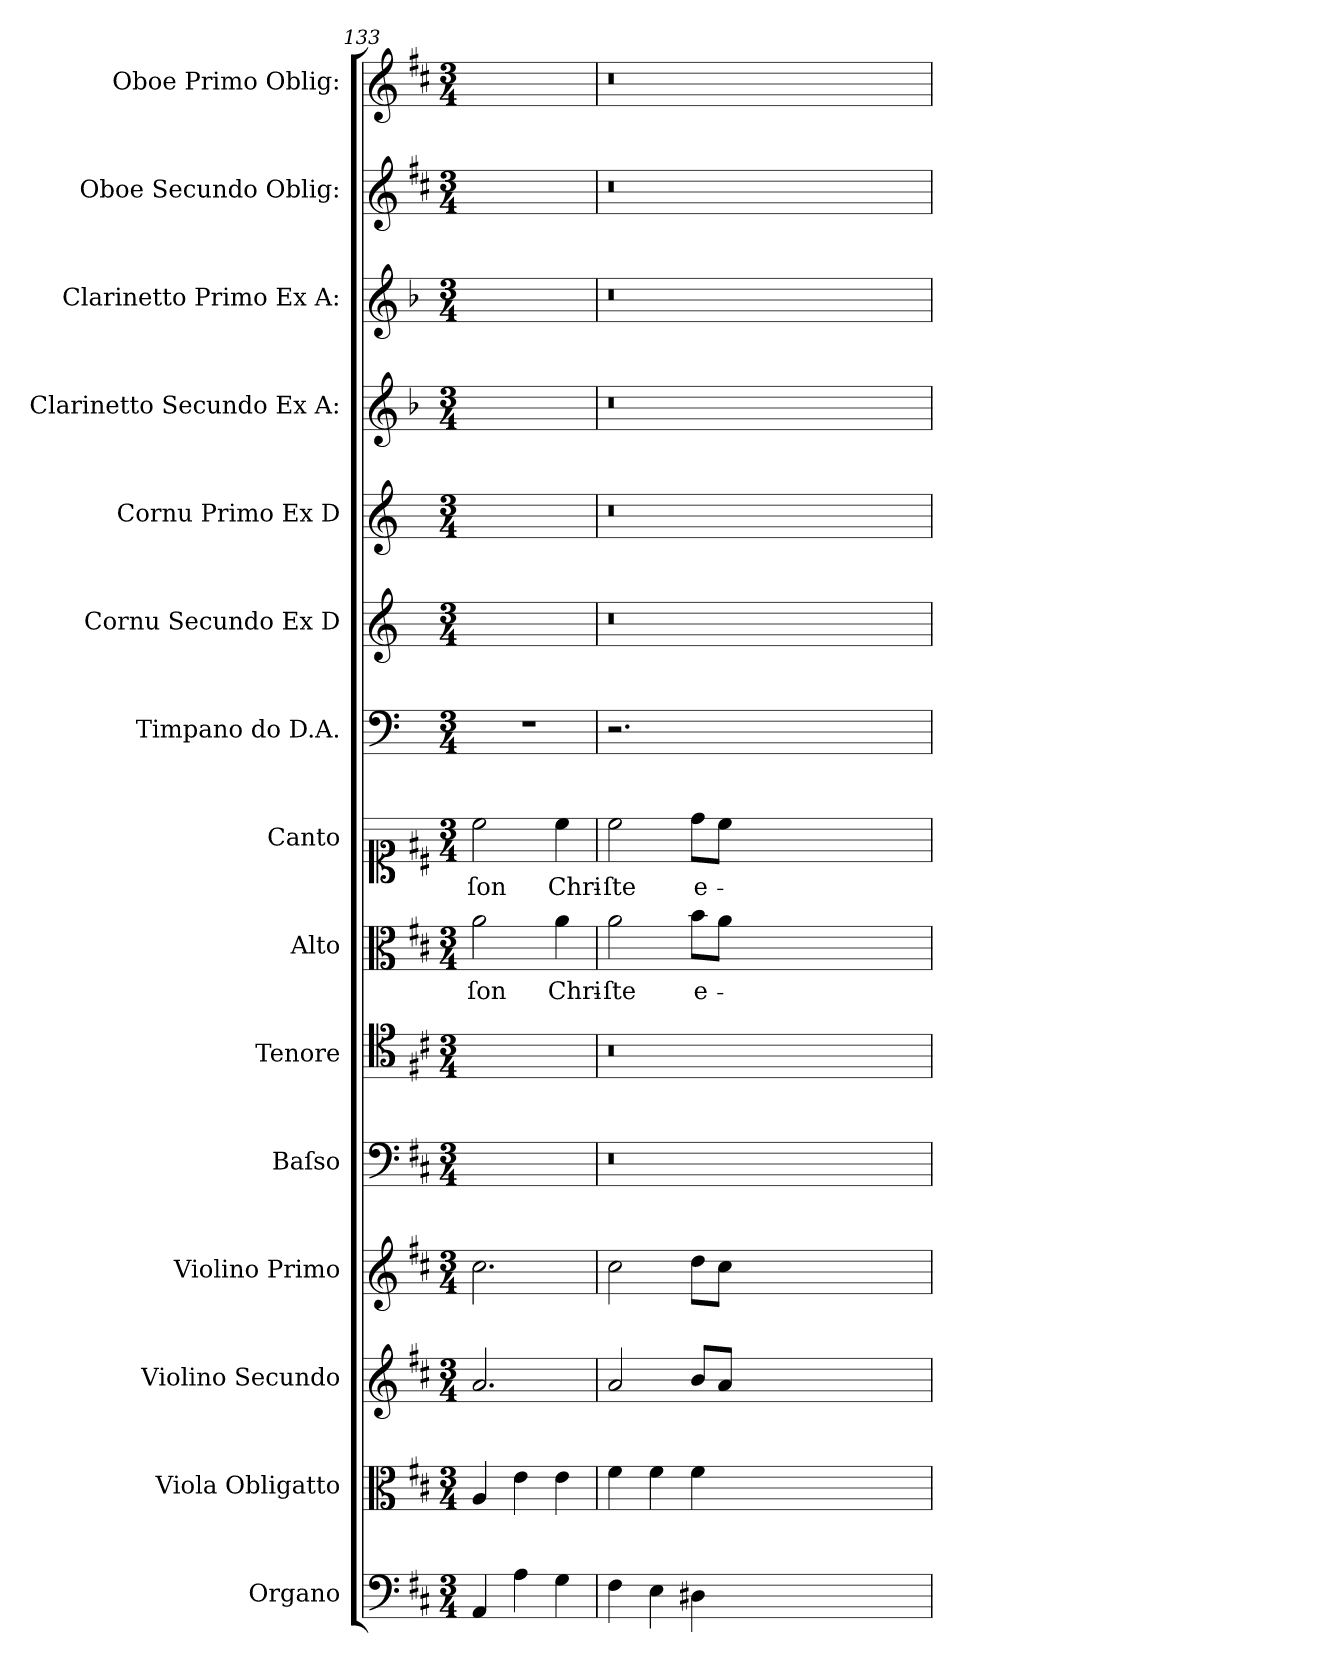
**kern	**kern	**kern	**kern	**kern	**kern	**kern	**text	**kern	**text	**kern	**kern	**kern	**kern	**kern	**kern	**kern
*part15	*part14	*part13	*part12	*part11	*part10	*part9	*part9	*part8	*part8	*part7	*part6	*part5	*part4	*part3	*part2	*part1
*staff15	*staff14	*staff13	*staff12	*staff11	*staff10	*staff9	*staff9	*staff8	*staff8	*staff7	*staff6	*staff5	*staff4	*staff3	*staff2	*staff1
*I"Organo	*I"Viola Obligatto	*I"Violino Secundo	*I"Violino Primo	*I"Baſso	*I"Tenore	*I"Alto	*	*I"Canto	*	*I"Timpano do D.A.	*I"Cornu Secundo Ex D	*I"Cornu Primo Ex D	*I"Clarinetto Secundo Ex A:	*I"Clarinetto Primo Ex A:	*I"Oboe Secundo Oblig:	*I"Oboe Primo Oblig:
*I'org	*I'vla obl	*I'vl 2	*I'vl 1	*I'B	*I'T	*I'A	*	*	*	*I'timp	*	*	*I'cl 2 in A	*I'cl 1 in A	*I'ob 2	*I'ob 1
*clefF4	*clefC3	*clefG2	*clefG2	*clefF4	*clefC4	*clefC3	*	*clefC1	*	*clefF4	*clefG2	*clefG2	*clefG2	*clefG2	*clefG2	*clefG2
*	*	*	*	*	*	*	*	*	*	*	*ITrd-1c-2	*ITrd-1c-2	*ITrd2c3	*ITrd2c3	*	*
*k[f#c#]	*k[f#c#]	*k[f#c#]	*k[f#c#]	*k[f#c#]	*k[f#c#]	*k[f#c#]	*	*k[f#c#]	*	*k[]	*k[f#c#]	*k[f#c#]	*k[f#c#]	*k[f#c#]	*k[f#c#]	*k[f#c#]
*M3/4	*M3/4	*M3/4	*M3/4	*M3/4	*M3/4	*M3/4	*	*M3/4	*	*M3/4	*M3/4	*M3/4	*M3/4	*M3/4	*M3/4	*M3/4
=133	=133	=133	=133	=133	=133	=133	=133	=133	=133	=133	=133	=133	=133	=133	=133	=133
4AA/	4A/	2.a/	2.cc#\	2.ryy	2.ryy	2a\	-ſon	2cc#\	-ſon	2.r	2.ryy	2.ryy	2.ryy	2.ryy	2.ryy	2.ryy
4A\	4e\	.	.	.	.	.	.	.	.	.	.	.	.	.	.	.
4G\	4e\	.	.	.	.	4a\	Chri-	4cc#\	Chri-	.	.	.	.	.	.	.
=134	=134	=134	=134	=134	=134	=134	=134	=134	=134	=134	=134	=134	=134	=134	=134	=134
4F#\	4f#\	2a/	2cc#\	0.r	0.r	2a\	-ſte	2cc#\	-ſte	2.r	0.r	0.r	0.r	0.r	0.r	0.r
4E\	4f#\	.	.	.	.	.	.	.	.	.	.	.	.	.	.	.
4D#X\	4f#\	8b/L	8dd\L	.	.	8b\L	e-	8dd\L	e-	.	.	.	.	.	.	.
.	.	8a/J	8cc#\J	.	.	8a\J	.	8cc#\J	.	.	.	.	.	.	.	.
0ryy	0ryy	0ryy	0ryy	.	.	0ryy	.	0ryy	.	0ryy	.	.	.	.	.	.
4ryy	4ryy	4ryy	4ryy	.	.	4ryy	.	4ryy	.	4ryy	.	.	.	.	.	.
=	=	=	=	=	=	=	=	=	=	=	=	=	=	=	=	=
*-	*-	*-	*-	*-	*-	*-	*-	*-	*-	*-	*-	*-	*-	*-	*-	*-
